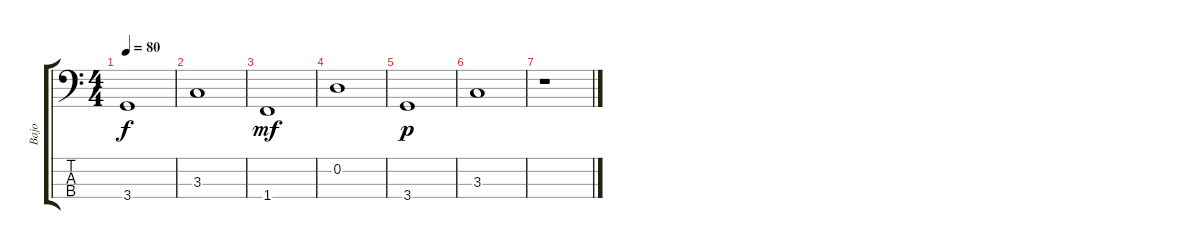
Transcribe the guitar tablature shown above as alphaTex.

\track ("Bajo" "Bajo") {instrument electricbassfinger}
\staff {score tabs}
\tuning (G2 D2 A1 E1) {hide}
\ts (4 4)
\tempo 80
\clef f4
\ks c
3.4.1{dy f} |
3.3.1 |
1.4.1{dy mf} |
0.2.1 |
3.4.1{dy p} |
3.3.1 |
r.1
